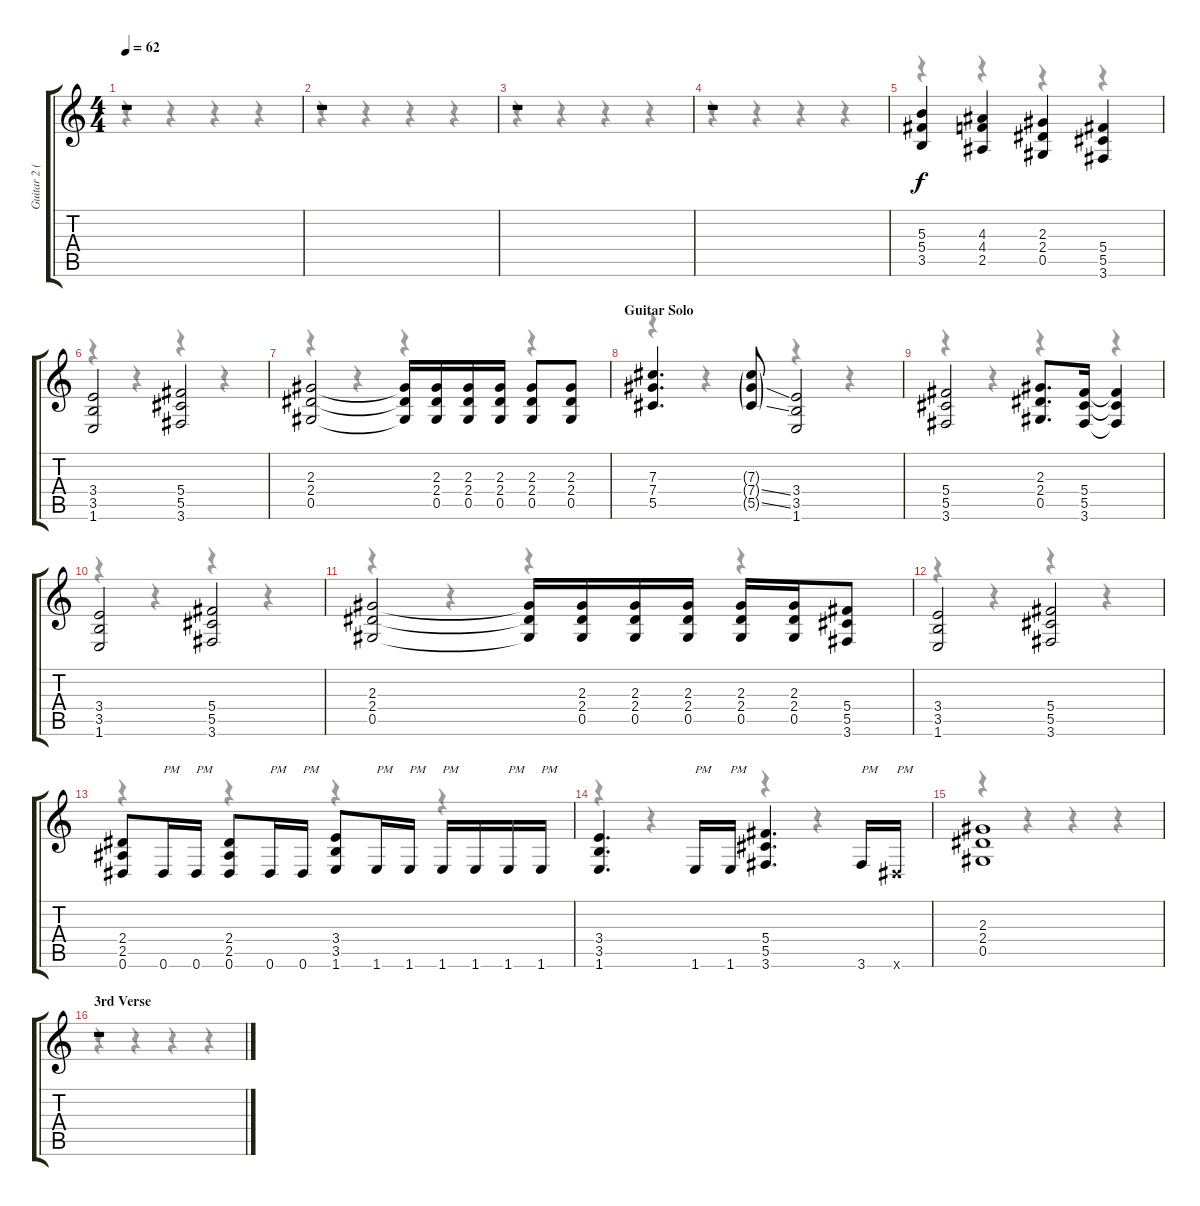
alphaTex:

\track ("Guitar 2 (Izzy)" "Guitar 2 (") {instrument distortionguitar}
\staff {score tabs}
\tuning (Eb4 Bb3 Gb3 Db3 Ab2 Eb2) {hide}
\voice
\ts (4 4)
\tempo 62
\clef g2
\ks c
r.1{dy f} |
r.1 |
r.1 |
r.1 |
(5.3 5.4 3.5).4 (4.3 4.4 2.5).4 (2.3 2.4 0.5).4 (5.4 5.5 3.6).4 |
(3.4 3.5 1.6).2 (5.4 5.5 3.6).2 |
(2.3 2.4 0.5).2 (2.3{t} 2.4{t} 0.5{t}).16 (2.3 2.4 0.5).16 (2.3 2.4 0.5).16 (2.3 2.4 0.5).16 (2.3 2.4 0.5).8 (2.3 2.4 0.5).8 |
\section ("" "Guitar Solo")
(7.3 7.4 5.5).4{d} (7.3{g} 7.4{ss g} 5.5{ss g}).8 (3.4 3.5 1.6).2 |
(5.4 5.5 3.6).2 (2.3 2.4 0.5).8{d} (5.4 5.5 3.6).16 (5.4{t} 5.5{t} 3.6{t}).4 |
(3.4 3.5 1.6).2 (5.4 5.5 3.6).2 |
(2.3 2.4 0.5).2 (2.3{t} 2.4{t} 0.5{t}).16 (2.3 2.4 0.5).16 (2.3 2.4 0.5).16 (2.3 2.4 0.5).16 (2.3 2.4 0.5).16 (2.3 2.4 0.5).16 (5.4 5.5 3.6).8 |
(3.4 3.5 1.6).2 (5.4 5.5 3.6).2 |
(2.4 2.5 0.6).8 0.6.16{txt "PM"} 0.6.16{txt "PM"} (2.4 2.5 0.6).8 0.6.16{txt "PM"} 0.6.16{txt "PM"} (3.4 3.5 1.6).8 1.6.16{txt "PM"} 1.6.16{txt "PM"} 1.6.16{txt "PM"} 1.6.16 1.6.16{txt "PM"} 1.6.16{txt "PM"} |
(3.4 3.5 1.6).4{d} 1.6.16{txt "PM"} 1.6.16{txt "PM"} (5.4 5.5 3.6).4{d} 3.6.16{txt "PM"} 0.6{x}.16{txt "PM"} |
(2.3 2.4 0.5).1 |
\section ("" "3rd Verse")
r.1
\voice
\clef g2
\ottava regular
\simile none
\ks c
r.4{dy f} r.4 r.4 r.4 |
r.4 r.4 r.4 r.4 |
r.4 r.4 r.4 r.4 |
r.4 r.4 r.4 r.4 |
r.4 r.4 r.4 r.4 |
r.4 r.4 r.4 r.4 |
r.4 r.4 r.4 r.4 |
r.4 r.4 r.4 r.4 |
r.4 r.4 r.4 r.4 |
r.4 r.4 r.4 r.4 |
r.4 r.4 r.4 r.4 |
r.4 r.4 r.4 r.4 |
r.4 r.4 r.4 r.4 |
r.4 r.4 r.4 r.4 |
r.4 r.4 r.4 r.4 |
r.4 r.4 r.4 r.4
